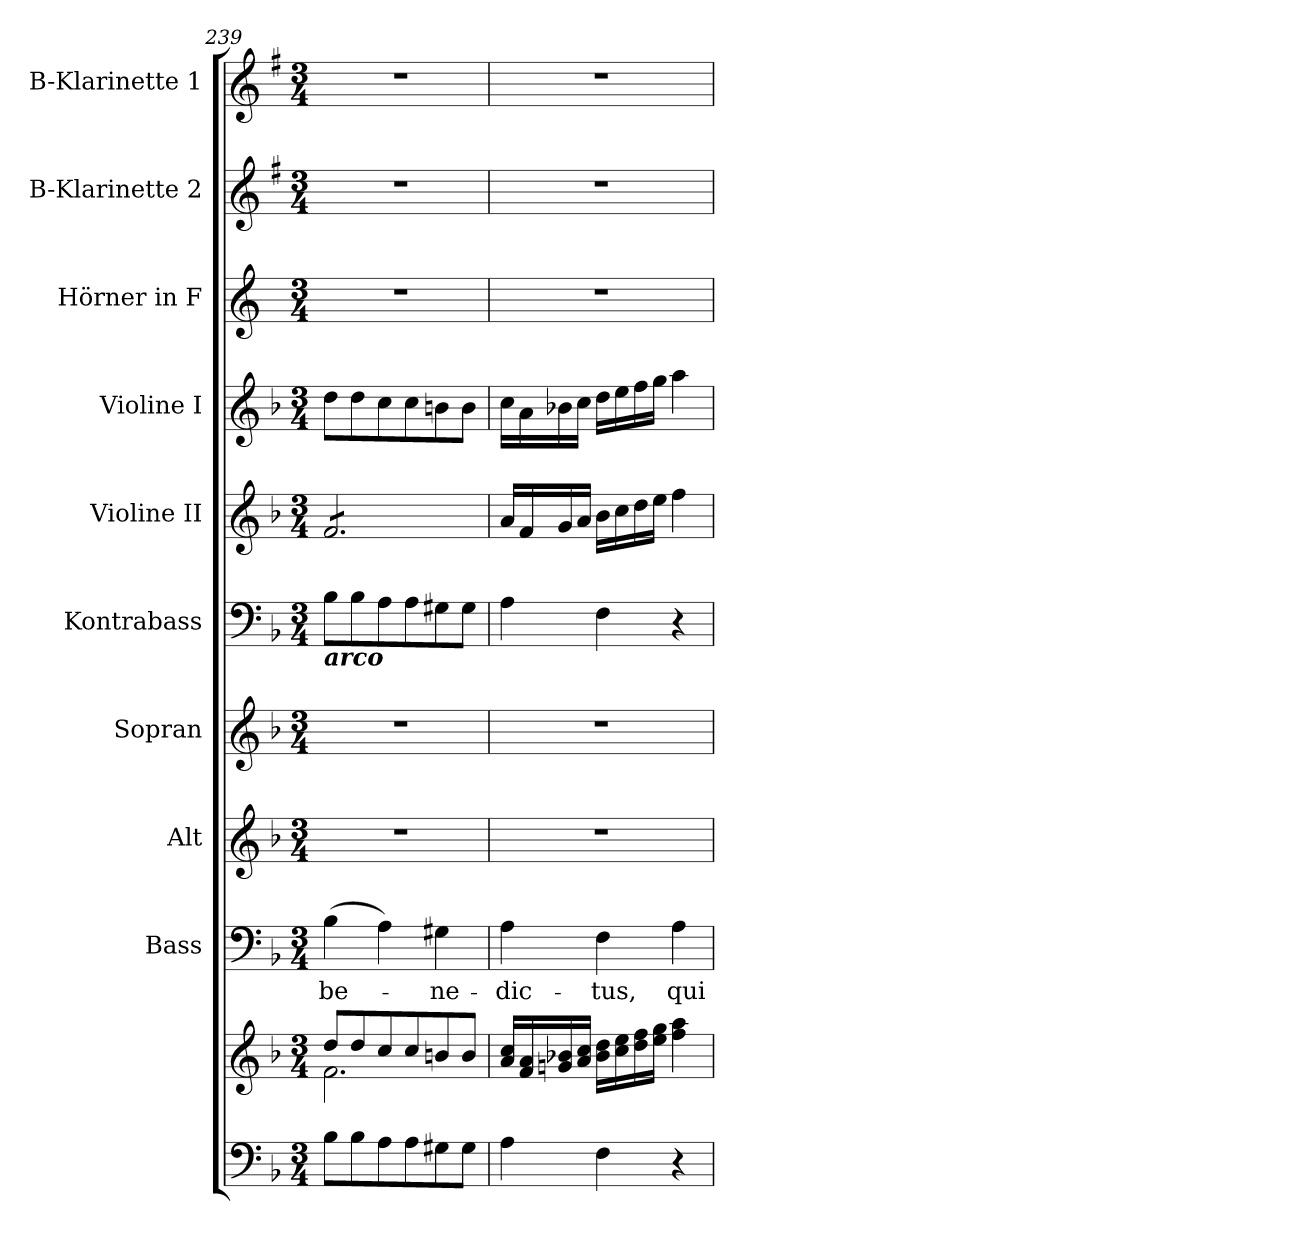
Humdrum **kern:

**kern	**kern	**kern	**text	**kern	**kern	**kern	**kern	**kern	**kern	**kern	**kern
*part10	*part10	*part9	*part9	*part8	*part7	*part6	*part5	*part4	*part3	*part2	*part1
*staff11	*staff10	*staff9	*staff9	*staff8	*staff7	*staff6	*staff5	*staff4	*staff3	*staff2	*staff1
*	*	*I"Bass	*	*I"Alt	*I"Sopran	*I"Kontrabass	*I"Violine II	*I"Violine I	*I"Hörner in F	*I"B-Klarinette 2	*I"B-Klarinette 1
*	*	*I'B.	*	*I'A.	*I'S.	*I'Kb.	*I'Vl. II	*I'Vl. I	*	*I'B Kl. 2	*I'B Kl. 1
!!LO:PB:g=z
*clefF4	*clefG2	*clefF4	*	*clefG2	*clefG2	*clefF4	*clefG2	*clefG2	*clefG2	*clefG2	*clefG2
*	*	*	*	*	*	*ITrd7c12	*	*	*ITrd4c7	*ITrd1c2	*ITrd1c2
*k[b-]	*k[b-]	*k[b-]	*	*k[b-]	*k[b-]	*k[b-]	*k[b-]	*k[b-]	*k[b-]	*k[b-]	*k[b-]
*F:	*F:	*F:	*	*F:	*F:	*F:	*F:	*F:	*F:	*F:	*F:
*M3/4	*M3/4	*M3/4	*	*M3/4	*M3/4	*M3/4	*M3/4	*M3/4	*M3/4	*M3/4	*M3/4
=239	=239	=239	=239	=239	=239	=239	=239	=239	=239	=239	=239
*	*^	*	*	*	*	*	*	*	*	*	*
!	!	!	!	!	!	!	!LO:TX:b:Bi:t=arco	!	!	!	!	!
!	!	!	!	!LO:LY:b	!	!	!	!	!	!	!	!
*	*	*	*	*	*	*	*	*tremolo	*	*	*	*
8B-\L	8dd/L	2.f\	(>4B-\	be-	2.r	2.r	8BB-\L	8f/L	8dd\L	2.r	2.r	2.r
8B-\	8dd/	.	.	.	.	.	8BB-\	8f/	8dd\	.	.	.
8A\	8cc/	.	4A\)	.	.	.	8AA\	8f/	8cc\	.	.	.
8A\	8cc/	.	.	.	.	.	8AA\	8f/	8cc\	.	.	.
!	!	!	!	!LO:LY:b	!	!	!	!	!	!	!	!
8G#X\	8bn/	.	4G#X\	-ne-	.	.	8GG#X\	8f/	8bn\	.	.	.
8G#\J	8b/J	.	.	.	.	.	8GG#\J	8f/J	8b\J	.	.	.
*	*	*	*	*	*	*	*	*Xtremolo	*	*	*	*
*	*v	*v	*	*	*	*	*	*	*	*	*	*
=240	=240	=240	=240	=240	=240	=240	=240	=240	=240	=240	=240
!	!	!	!LO:LY:b	!	!	!	!	!	!	!	!
4A\	16a/ 16cc/LL	4A\	-dic-	2.r	2.r	4AA\	16a/LL	16cc\LL	2.r	2.r	2.r
.	16f/ 16a/	.	.	.	.	.	16f/	16a\	.	.	.
.	16gn/ 16b-X/	.	.	.	.	.	16g/	16b-X\	.	.	.
.	16a/ 16cc/JJ	.	.	.	.	.	16a/JJ	16cc\JJ	.	.	.
!	!	!	!LO:LY:b	!	!	!	!	!	!	!	!
4F\	16b-\ 16dd\LL	4F\	-tus,	.	.	4FF\	16b-\LL	16dd\LL	.	.	.
.	16cc\ 16ee\	.	.	.	.	.	16cc\	16ee\	.	.	.
.	16dd\ 16ff\	.	.	.	.	.	16dd\	16ff\	.	.	.
.	16ee\ 16gg\JJ	.	.	.	.	.	16ee\JJ	16gg\JJ	.	.	.
!	!	!	!LO:LY:b	!	!	!	!	!	!	!	!
4r	4ff\ 4aa\	4A\	qui	.	.	4r	4ff\	4aa\	.	.	.
=	=	=	=	=	=	=	=	=	=	=	=
*-	*-	*-	*-	*-	*-	*-	*-	*-	*-	*-	*-
